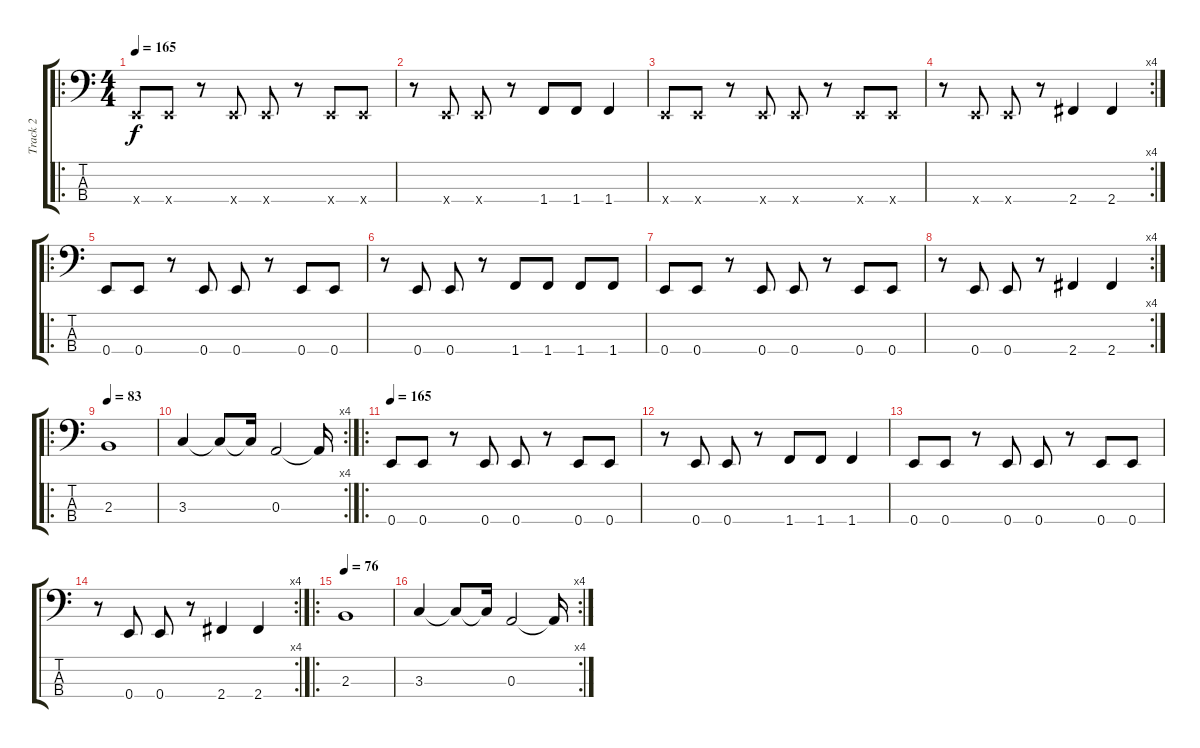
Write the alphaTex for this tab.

\track ("Track 2" "Track 2") {instrument electricbasspick}
\staff {score tabs}
\tuning (G2 D2 A1 E1) {hide}
\ro
\ts (4 4)
\tempo 165
\clef f4
\ks c
0.4{x}.8{dy f instrument electricbasspick} 0.4{x}.8 r.8 0.4{x}.8 0.4{x}.8 r.8 0.4{x}.8 0.4{x}.8 |
r.8 0.4{x}.8 0.4{x}.8 r.8 1.4.8 1.4.8 1.4.4 |
0.4{x}.8 0.4{x}.8 r.8 0.4{x}.8 0.4{x}.8 r.8 0.4{x}.8 0.4{x}.8 |
\rc 4
r.8 0.4{x}.8 0.4{x}.8 r.8 2.4.4 2.4.4 |
\ro
0.4.8 0.4.8 r.8 0.4.8 0.4.8 r.8 0.4.8 0.4.8 |
r.8 0.4.8 0.4.8 r.8 1.4.8 1.4.8 1.4.8 1.4.8 |
0.4.8 0.4.8 r.8 0.4.8 0.4.8 r.8 0.4.8 0.4.8 |
\rc 4
r.8 0.4.8 0.4.8 r.8 2.4.4 2.4.4 |
\ro
\tempo 83
2.3.1 |
\rc 4
3.3.4 3.3{t}.8 3.3{t}.16 0.3.2 0.3{t}.16 |
\ro
\tempo 165
0.4.8 0.4.8 r.8 0.4.8 0.4.8 r.8 0.4.8 0.4.8 |
r.8 0.4.8 0.4.8 r.8 1.4.8 1.4.8 1.4.4 |
0.4.8 0.4.8 r.8 0.4.8 0.4.8 r.8 0.4.8 0.4.8 |
\rc 4
r.8 0.4.8 0.4.8 r.8 2.4.4 2.4.4 |
\ro
\tempo 76
2.3.1 |
\rc 4
3.3.4 3.3{t}.8 3.3{t}.16 0.3.2 0.3{t}.16
